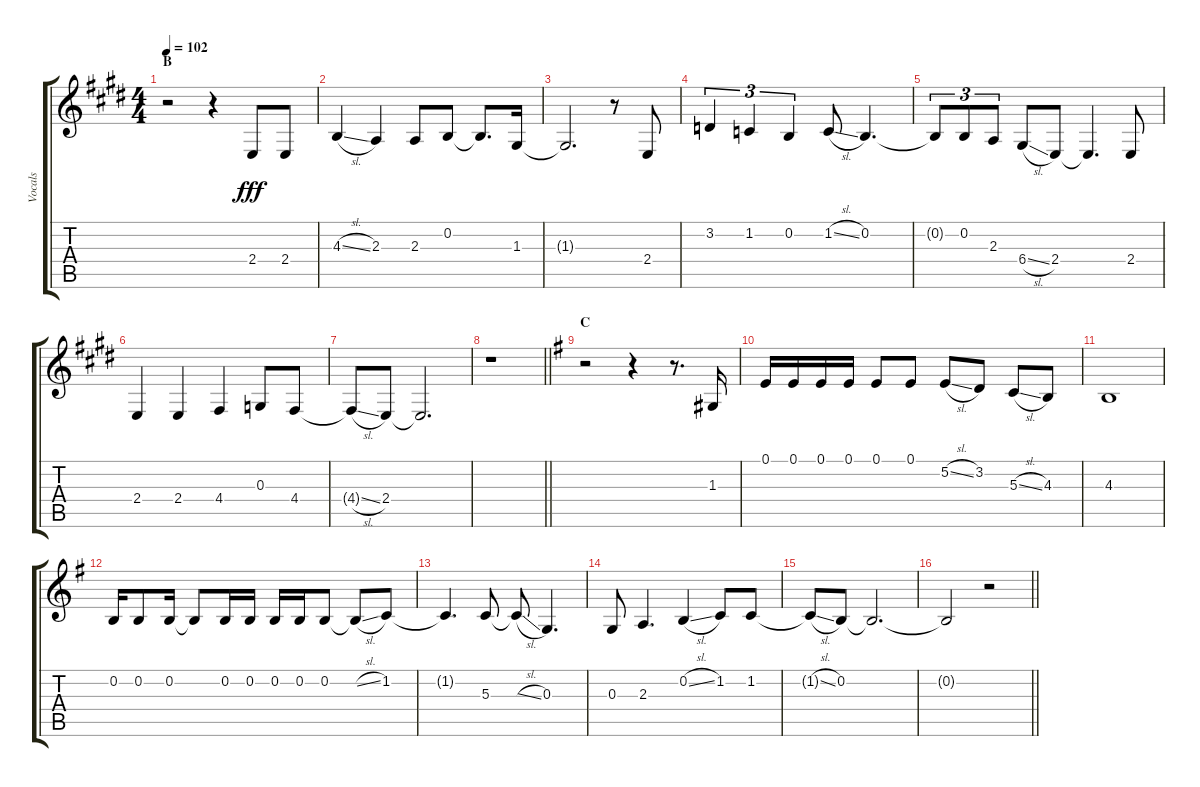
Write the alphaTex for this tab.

\track ("Vocals" "Vocals") {instrument voiceoohs}
\staff {score tabs}
\tuning (E4 B3 G3 D3 A2 E2) {hide}
\ts (4 4)
\section ("" "B")
\tempo 102
\clef g2
\ks e
r.2{dy fff} r.4 2.4.8 2.4.8 |
4.3{sl}.4 2.3.4 2.3.8 0.2.8 0.2{t}.8{d} 1.3.16 |
1.3{t}.2{d} r.8 2.4.8 |
3.2.4{tu (3 2)} 1.2.4{tu (3 2)} 0.2.4{tu (3 2)} 1.2{sl}.8 0.2.4{d} |
0.2{t}.8{tu (3 2)} 0.2.8{tu (3 2)} 2.3.8{tu (3 2)} 6.4{sl}.8 2.4.8 2.4{t}.4{d} 2.4.8 |
2.4.4 2.4.4 4.4.4 0.3.8 4.4.8 |
4.4{sl t}.8 2.4.8 2.4{t}.2{d} |
\barLineRight lightlight
r.1 |
\section ("" "C")
\ks g
r.2 r.4 r.8{d} 1.3.16 |
0.1.16 0.1.16 0.1.16 0.1.16 0.1.8 0.1.8 5.2{sl}.8 3.2.8 5.3{sl}.8 4.3.8 |
4.3.1 |
0.2.16 0.2.8 0.2.16 0.2{t}.8 0.2.16 0.2.16 0.2.16 0.2.16 0.2.8 0.2{sl t}.8 1.2.8 |
1.2{t}.4{d} 5.3.8 5.3{sl t}.8 0.3.4{d} |
0.3.8 2.3.4{d} 0.2{sl}.4 1.2.8 1.2.8 |
1.2{sl t}.8 0.2.8 0.2{t}.2{d} |
\barLineRight lightlight
0.2{t}.2 r.2
